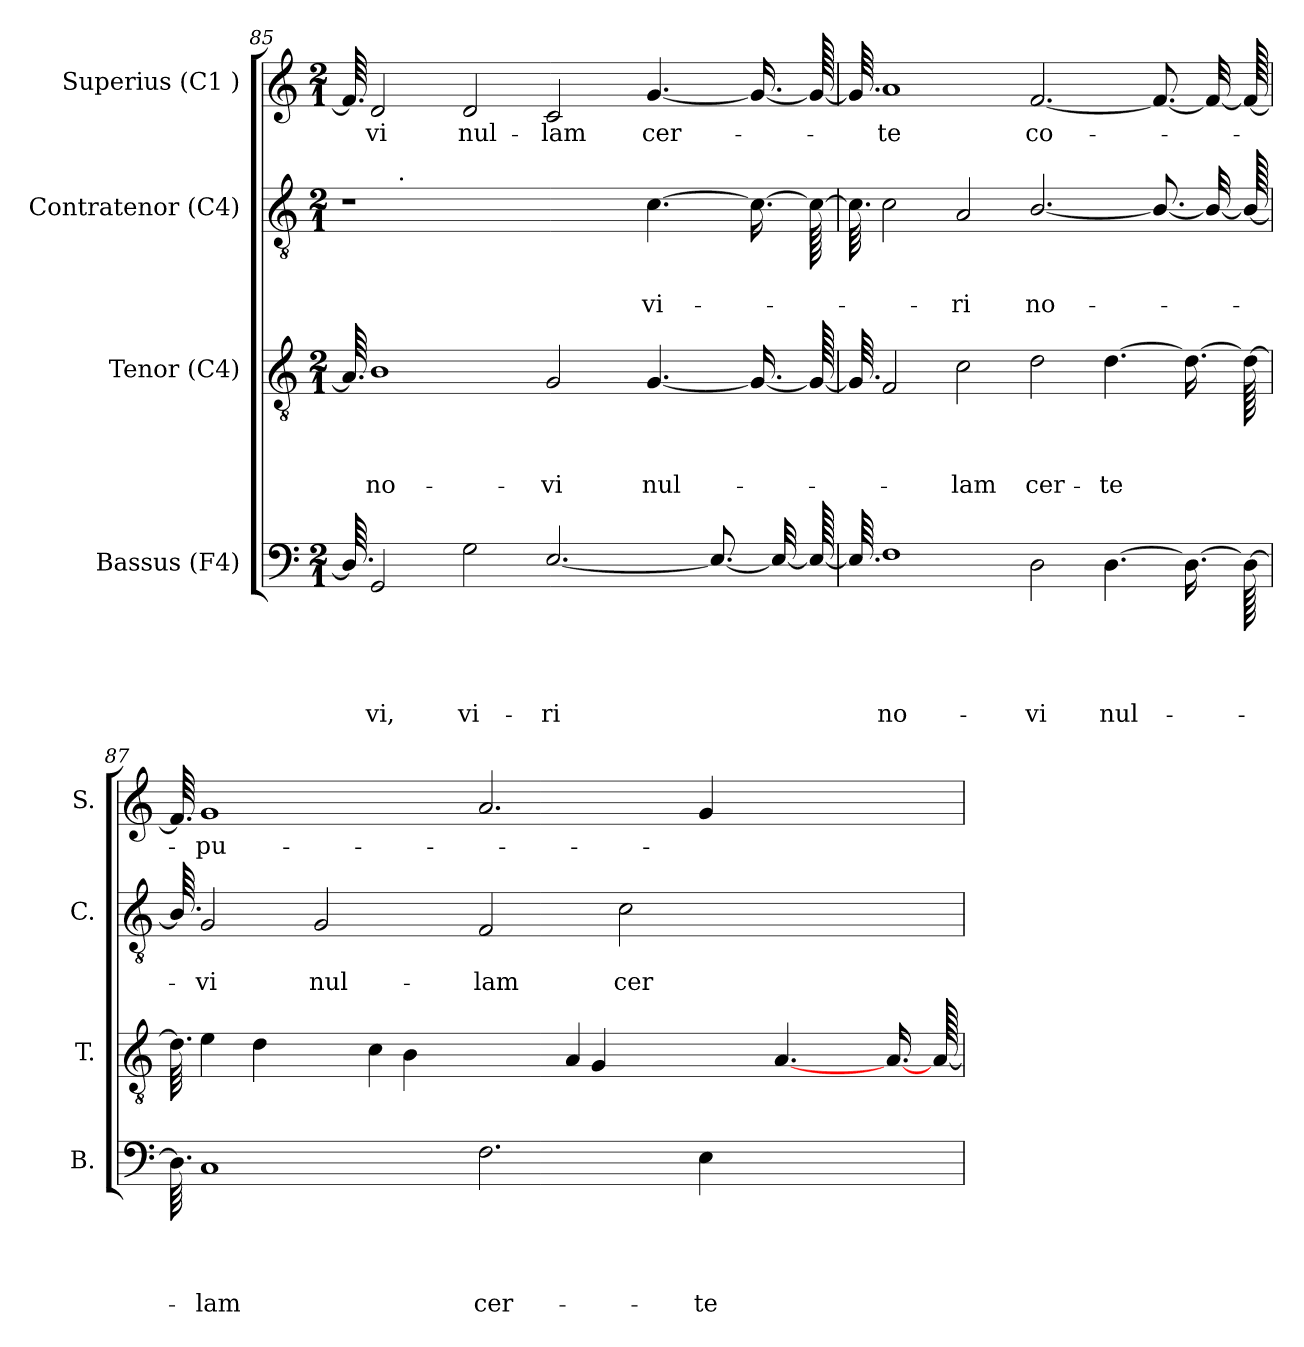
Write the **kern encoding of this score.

**kern	**text	**text	**text	**text	**kern	**text	**text	**text	**kern	**text	**text	**kern	**text
*part4	*part4	*part4	*part4	*part4	*part3	*part3	*part3	*part3	*part2	*part2	*part2	*part1	*part1
*staff4	*staff4	*staff4	*staff4	*staff4	*staff3	*staff3	*staff3	*staff3	*staff2	*staff2	*staff2	*staff1	*staff1
*I"Bassus (F4)	*	*	*	*	*I"Tenor (C4)	*	*	*	*I"Contratenor (C4)	*	*	*I"Superius (C1 )	*
*I'B.	*	*	*	*	*I'T.	*	*	*	*I'C.	*	*	*I'S.	*
*clefF4	*	*	*	*	*clefGv2	*	*	*	*clefGv2	*	*	*clefG2	*
*k[]	*	*	*	*	*k[]	*	*	*	*k[]	*	*	*k[]	*
*C:	*	*	*	*	*C:	*	*	*	*C:	*	*	*C:	*
*M2/1	*	*	*	*	*M2/1	*	*	*	*M2/1	*	*	*M2/1	*
=85	=85	=85	=85	=85	=85	=85	=85	=85	=85	=85	=85	=85	=85
*	*	*	*	*	*	*	*	*	*^	*	*	*	*
64.D/]	.	.	.	.	64.A/]	.	.	.	1r	16...ryy	.	.	64.f/]	.
!	!	!	!	!LO:LY:b	!	!	!	!LO:LY:b	!	!	!	!	!	!LO:LY:b
2GG/	.	.	.	-vi,	1B	.	.	no-	.	.	.	.	2d/	-vi
!	!	!	!	!	!	!	!	!	!	!LO:TX:a:t=.	!	!	!	!
.	.	.	.	.	.	.	.	.	.	1ryy	.	.	.	.
!	!	!	!	!LO:LY:b	!	!	!	!	!	!	!	!	!	!LO:LY:b
2G\	.	.	.	vi-	.	.	.	.	.	.	.	.	2d/	nul-
.	.	.	.	.	.	.	.	.	2ryy	.	.	.	.	.
!	!	!	!	!LO:LY:b	!	!	!	!LO:LY:b	!	!	!	!	!	!LO:LY:b
[<2.E/	.	.	.	-ri	2G/	.	.	-vi	.	.	.	.	2c/	-lam
.	.	.	.	.	.	.	.	.	.	2ryy	.	.	.	.
.	.	.	.	.	.	.	.	.	64.ryy	.	.	.	.	.
!	!	!	!	!	!	!	!	!LO:LY:b	!	!	!	!LO:LY:b	!	!LO:LY:b
.	.	.	.	.	[<4.G/	.	.	nul-	[>4.c\	.	.	vi-	[<4.g/	cer-
.	.	.	.	.	.	.	.	.	.	4ryy	.	.	.	.
8.E/_	.	.	.	.	.	.	.	.	.	.	.	.	.	.
.	.	.	.	.	.	.	.	.	.	8ryy	.	.	.	.
.	.	.	.	.	16.G/_	.	.	.	16.c\_	.	.	.	16.g/_	.
32E/_	.	.	.	.	.	.	.	.	.	.	.	.	.	.
128E/_	.	.	.	.	128G/_	.	.	.	128c\_	128ryy	.	.	128g/_	.
*	*	*	*	*	*	*	*	*	*v	*v	*	*	*	*
=86	=86	=86	=86	=86	=86	=86	=86	=86	=86	=86	=86	=86	=86
64.E/]	.	.	.	.	64.G/]	.	.	.	64.c\]	.	.	64.g/]	.
!	!	!	!	!LO:LY:b	!	!	!	!	!	!	!	!	!LO:LY:b
1F	.	.	.	no-	2F/	.	.	.	2c\	.	.	1a	-te
!	!	!	!	!	!	!	!	!LO:LY:b	!	!	!LO:LY:b	!	!
.	.	.	.	.	2c\	.	.	-lam	2A/	.	-ri	.	.
!	!	!	!	!LO:LY:b	!	!	!	!LO:LY:b	!	!	!LO:LY:b	!	!LO:LY:b
2D\	.	.	.	-vi	2d\	.	.	cer-	[<2.B/	.	no-	[<2.f/	co-
!	!	!	!	!LO:LY:b	!	!	!	!LO:LY:b	!	!	!	!	!
[>4.D\	.	.	.	nul-	[>4.d\	.	.	-te	.	.	.	.	.
.	.	.	.	.	.	.	.	.	8.B/_	.	.	8.f/_	.
16.D\_	.	.	.	.	16.d\_	.	.	.	.	.	.	.	.
.	.	.	.	.	.	.	.	.	32B/_	.	.	32f/_	.
128D\_	.	.	.	.	128d\_	.	.	.	128B/_	.	.	128f/_	.
!!LO:PB:g=z
=87	=87	=87	=87	=87	=87	=87	=87	=87	=87	=87	=87	=87	=87
*	*	*	*	*	*^	*	*	*	*	*	*	*	*
*	*	*	*	*	*	*^	*	*	*	*	*	*	*	*
64.D\]	.	.	.	.	64.d\]	2ryy	1ryy	.	.	.	64.B/]	.	.	64.f/]	.
!	!	!	!	!LO:LY:b	!	!	!	!	!	!	!	!	!LO:LY:b	!	!LO:LY:b
1C	.	.	.	-lam	4e\	.	.	.	.	.	2G/	.	-vi	1g	-pu-
.	.	.	.	.	4d\	.	.	.	.	.	.	.	.	.	.
.	.	.	.	.	.	4ryy	.	.	.	.	.	.	.	.	.
!	!	!	!	!	!	!	!	!	!	!	!	!	!LO:LY:b	!	!
.	.	.	.	.	8ryy	.	.	.	.	.	2G/	.	nul-	.	.
.	.	.	.	.	32ryy	.	.	.	.	.	.	.	.	.	.
.	.	.	.	.	128ryy	.	.	.	.	.	.	.	.	.	.
.	.	.	.	.	4c\	.	.	.	.	.	.	.	.	.	.
.	.	.	.	.	.	64.ryy	.	.	.	.	.	.	.	.	.
.	.	.	.	.	.	4B\	.	.	.	.	.	.	.	.	.
.	.	.	.	.	1ryy	.	.	.	.	.	.	.	.	.	.
.	.	.	.	.	.	.	4..ryy	.	.	.	.	.	.	.	.
!	!	!	!	!LO:LY:b	!	!	!	!	!	!	!	!	!LO:LY:b	!	!
2.F\	.	.	.	cer-	.	4ryy	.	.	.	.	2F/	.	-lam	2.a/	.
.	.	.	.	.	.	16ryy	.	.	.	.	.	.	.	.	.
.	.	.	.	.	.	64.ryy	.	.	.	.	.	.	.	.	.
.	.	.	.	.	.	4A/	.	.	.	.	.	.	.	.	.
.	.	.	.	.	.	.	4G/	.	.	.	.	.	.	.	.
!	!	!	!	!	!	!	!	!	!	!	!	!	!LO:LY:b	!	!
.	.	.	.	.	.	.	.	.	.	.	2c\	.	cer-	.	.
.	.	.	.	.	.	2ryy	.	.	.	.	.	.	.	.	.
.	.	.	.	.	.	.	4ryy	.	.	.	.	.	.	.	.
!	!	!	!	!LO:LY:b	!	!	!	!	!	!	!	!	!	!	!
4E\	.	.	.	-te	.	.	.	.	.	.	.	.	.	4g/	.
.	.	.	.	.	2ryy	.	16ryy	.	.	.	.	.	.	.	.
.	.	.	.	.	.	.	64.ryy	.	.	.	.	.	.	.	.
4ryy	.	.	.	.	.	.	[<4.A/	.	.	.	4ryy	.	.	4ryy	.
.	.	.	.	.	.	4ryy	.	.	.	.	.	.	.	.	.
8ryy	.	.	.	.	.	.	.	.	.	.	8ryy	.	.	8ryy	.
.	.	.	.	.	.	8ryy	.	.	.	.	.	.	.	.	.
16ryy	.	.	.	.	.	.	[<16.A/	.	.	.	16ryy	.	.	16ryy	.
.	.	.	.	.	16ryy	.	.	.	.	.	.	.	.	.	.
32ryy	.	.	.	.	.	.	.	.	.	.	32ryy	.	.	32ryy	.
.	.	.	.	.	.	64ryy	.	.	.	.	.	.	.	.	.
128ryy	.	.	.	.	.	.	[<128A/	.	.	.	128ryy	.	.	128ryy	.
*	*	*	*	*	*v	*v	*v	*	*	*	*	*	*	*	*
=	=	=	=	=	=	=	=	=	=	=	=	=	=
*-	*-	*-	*-	*-	*-	*-	*-	*-	*-	*-	*-	*-	*-
